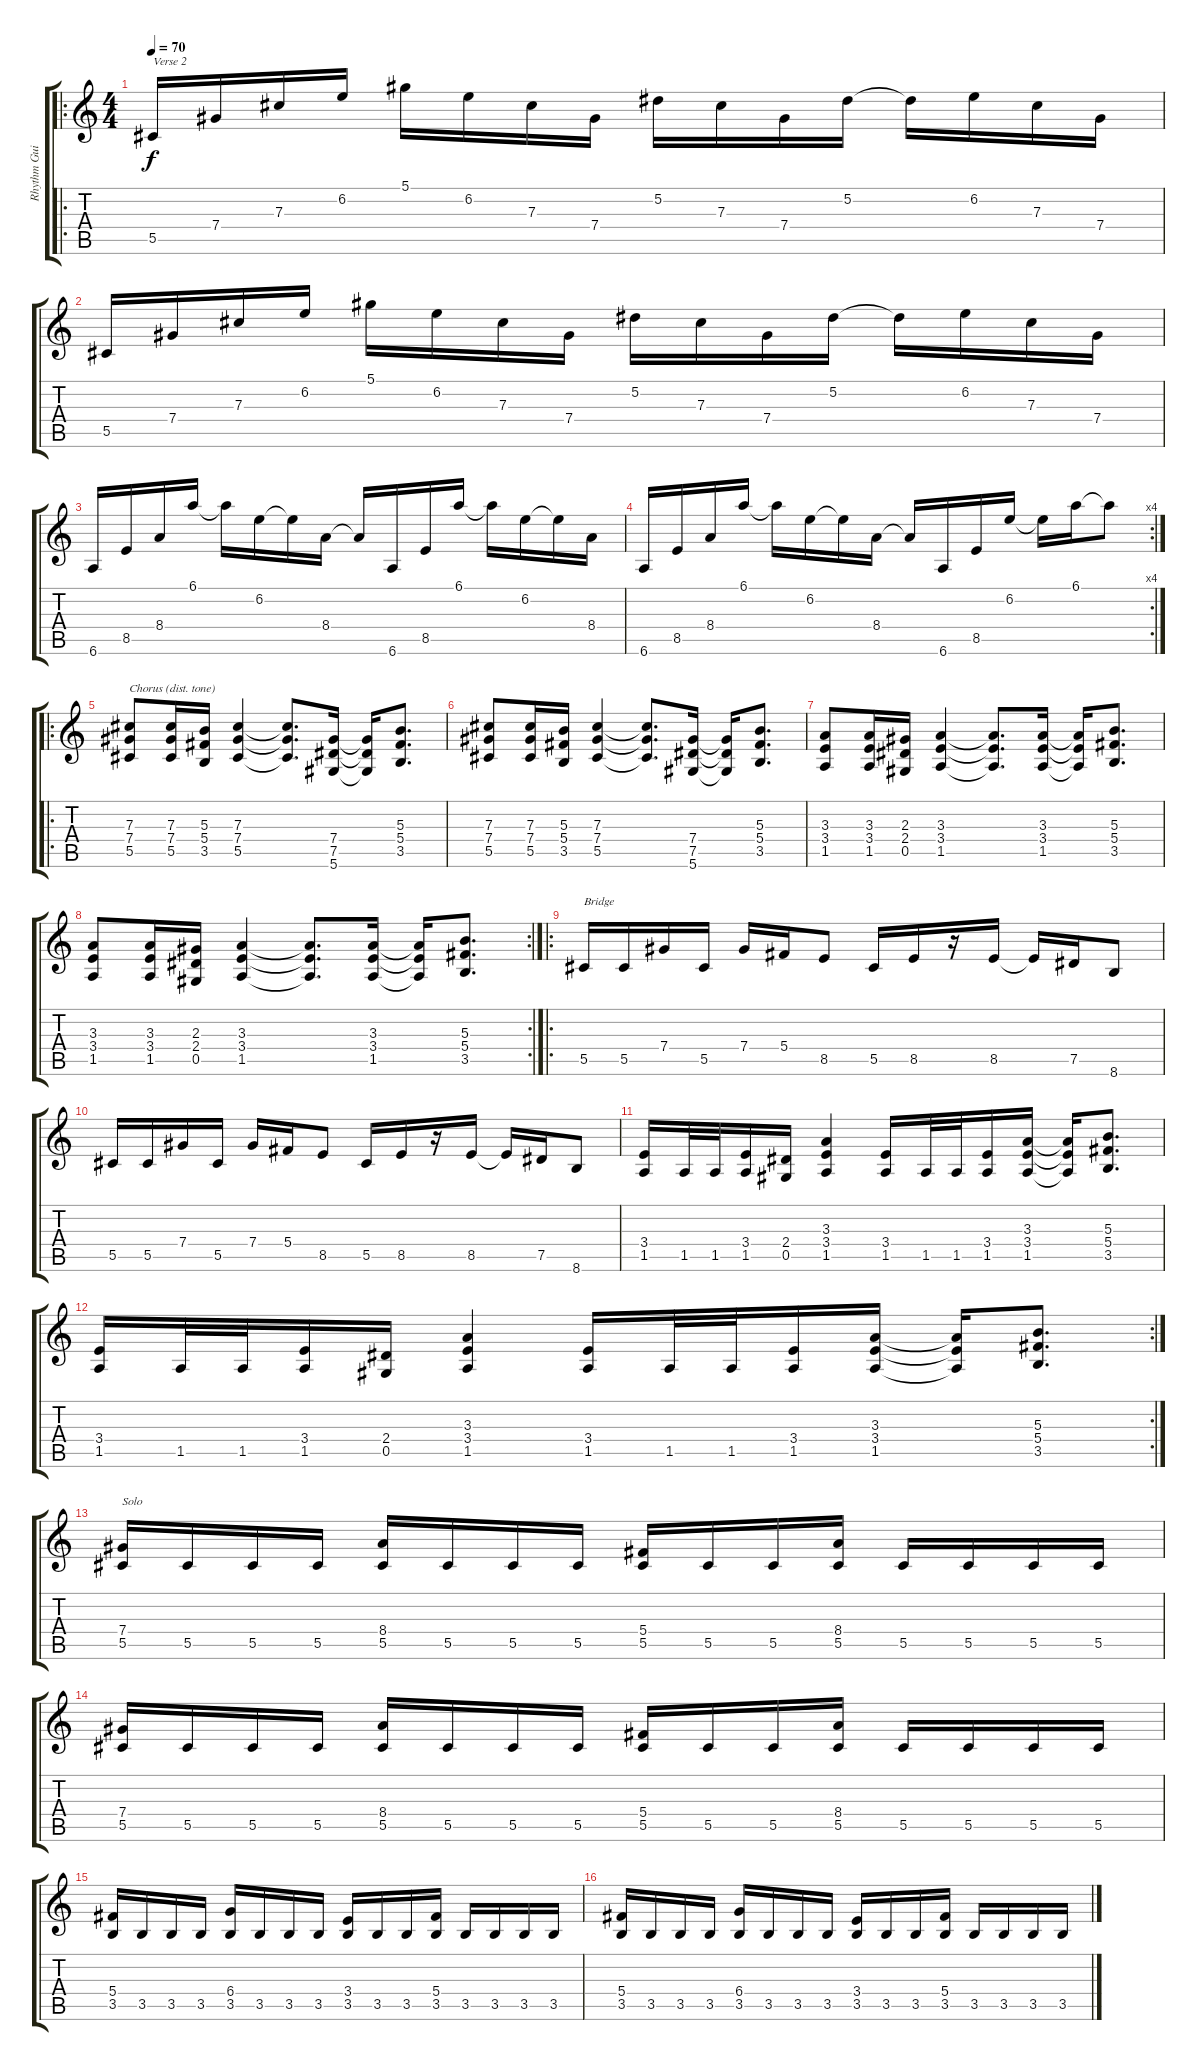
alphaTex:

\track ("Rhythm Guitar" "Rhythm Gui") {instrument distortionguitar}
\staff {score tabs}
\tuning (Eb4 Bb3 Gb3 Db3 Ab2 Eb2) {hide}
\ro
\ts (4 4)
\tempo 70
\clef g2
\ks c
5.5.16{txt "Verse 2" dy f} 7.4.16 7.3.16 6.2.16 5.1.16 6.2.16 7.3.16 7.4.16 5.2.16 7.3.16 7.4.16 5.2.16 5.2{t}.16 6.2.16 7.3.16 7.4.16 |
5.5.16 7.4.16 7.3.16 6.2.16 5.1.16 6.2.16 7.3.16 7.4.16 5.2.16 7.3.16 7.4.16 5.2.16 5.2{t}.16 6.2.16 7.3.16 7.4.16 |
6.6.16 8.5.16 8.4.16 6.1.16 6.1{t}.16 6.2.16 6.2{t}.16 8.4.16 8.4{t}.16 6.6.16 8.5.16 6.1.16 6.1{t}.16 6.2.16 6.2{t}.16 8.4.16 |
\rc 4
6.6.16 8.5.16 8.4.16 6.1.16 6.1{t}.16 6.2.16 6.2{t}.16 8.4.16 8.4{t}.16 6.6.16 8.5.16 6.2.16 6.2{t}.16 6.1.16 6.1{t}.8 |
\ro
(7.3 7.4 5.5).8{txt "Chorus (dist. tone)" instrument distortionguitar} (7.3 7.4 5.5).16 (5.3 5.4 3.5).16 (7.3 7.4 5.5).4 (7.3{t} 7.4{t} 5.5{t}).8{d} (7.4 7.5 5.6).16 (7.4{t} 7.5{t} 5.6{t}).16 (5.3 5.4 3.5).8{d} |
(7.3 7.4 5.5).8 (7.3 7.4 5.5).16 (5.3 5.4 3.5).16 (7.3 7.4 5.5).4 (7.3{t} 7.4{t} 5.5{t}).8{d} (7.4 7.5 5.6).16 (7.4{t} 7.5{t} 5.6{t}).16 (5.3 5.4 3.5).8{d} |
(3.3 3.4 1.5).8 (3.3 3.4 1.5).16 (2.3 2.4 0.5).16 (3.3 3.4 1.5).4 (3.3{t} 3.4{t} 1.5{t}).8{d} (3.3 3.4 1.5).16 (3.3{t} 3.4{t} 1.5{t}).16 (5.3 5.4 3.5).8{d} |
\rc 2
(3.3 3.4 1.5).8 (3.3 3.4 1.5).16 (2.3 2.4 0.5).16 (3.3 3.4 1.5).4 (3.3{t} 3.4{t} 1.5{t}).8{d} (3.3 3.4 1.5).16 (3.3{t} 3.4{t} 1.5{t}).16 (5.3 5.4 3.5).8{d} |
\ro
5.5.16{txt "Bridge"} 5.5.16 7.4.16 5.5.16 7.4.16 5.4.16 8.5.8 5.5.16 8.5.16 r.16 8.5.16 8.5{t}.16 7.5.16 8.6.8 |
5.5.16 5.5.16 7.4.16 5.5.16 7.4.16 5.4.16 8.5.8 5.5.16 8.5.16 r.16 8.5.16 8.5{t}.16 7.5.16 8.6.8 |
(3.4 1.5).16 1.5.32 1.5.32 (3.4 1.5).16 (2.4 0.5).16 (3.3 3.4 1.5).4 (3.4 1.5).16 1.5.32 1.5.32 (3.4 1.5).16 (3.3 3.4 1.5).16 (3.3{t} 3.4{t} 1.5{t}).16 (5.3 5.4 3.5).8{d} |
\rc 2
(3.4 1.5).16 1.5.32 1.5.32 (3.4 1.5).16 (2.4 0.5).16 (3.3 3.4 1.5).4 (3.4 1.5).16 1.5.32 1.5.32 (3.4 1.5).16 (3.3 3.4 1.5).16 (3.3{t} 3.4{t} 1.5{t}).16 (5.3 5.4 3.5).8{d} |
(7.4 5.5).16{txt "Solo"} 5.5.16 5.5.16 5.5.16 (8.4 5.5).16 5.5.16 5.5.16 5.5.16 (5.4 5.5).16 5.5.16 5.5.16 (8.4 5.5).16 5.5.16 5.5.16 5.5.16 5.5.16 |
(7.4 5.5).16 5.5.16 5.5.16 5.5.16 (8.4 5.5).16 5.5.16 5.5.16 5.5.16 (5.4 5.5).16 5.5.16 5.5.16 (8.4 5.5).16 5.5.16 5.5.16 5.5.16 5.5.16 |
(5.4 3.5).16 3.5.16 3.5.16 3.5.16 (6.4 3.5).16 3.5.16 3.5.16 3.5.16 (3.4 3.5).16 3.5.16 3.5.16 (5.4 3.5).16 3.5.16 3.5.16 3.5.16 3.5.16 |
(5.4 3.5).16 3.5.16 3.5.16 3.5.16 (6.4 3.5).16 3.5.16 3.5.16 3.5.16 (3.4 3.5).16 3.5.16 3.5.16 (5.4 3.5).16 3.5.16 3.5.16 3.5.16 3.5.16
